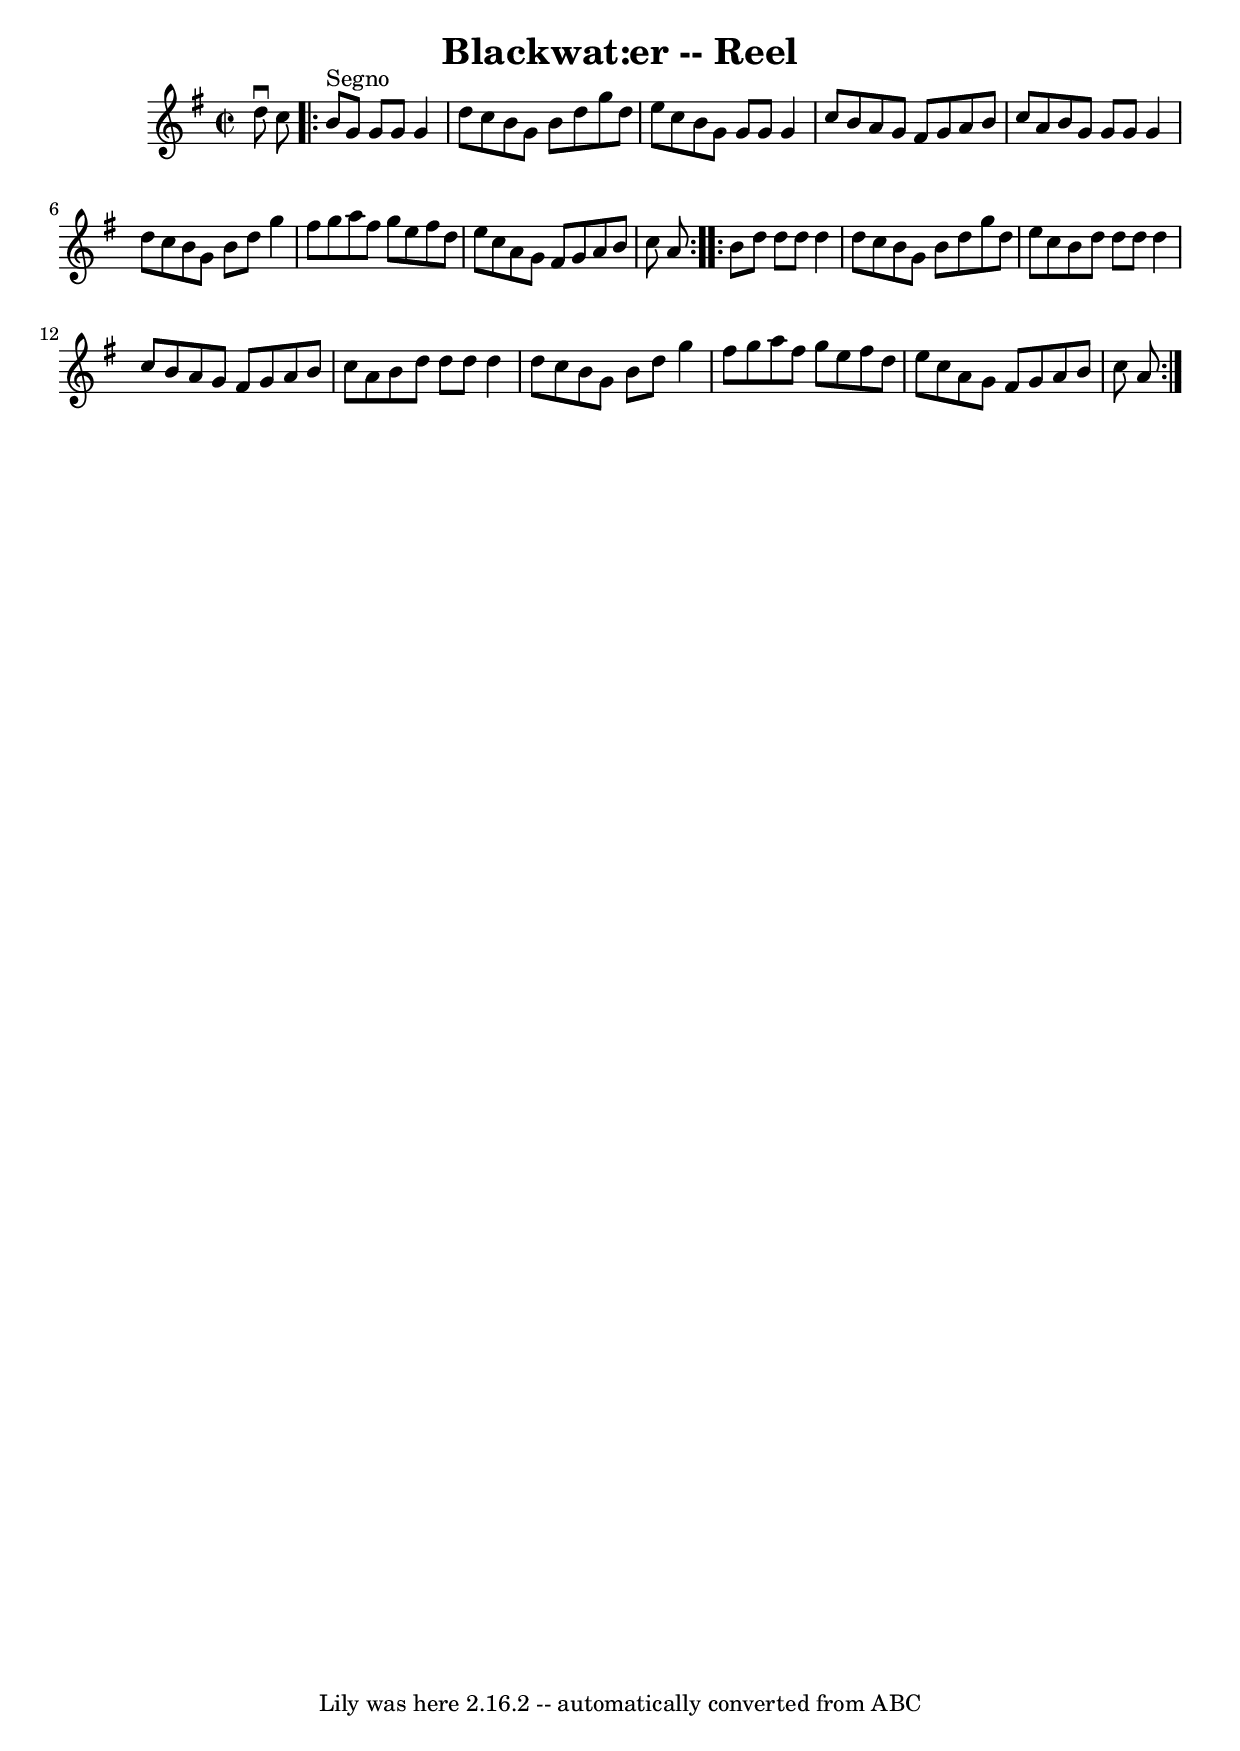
\version "2.7.40"
\include "Mammoth.ily"
\header {
	%% book = "Ryan's Mammoth Collection"
	crossRefNumber = "1"
	footnotes = ""
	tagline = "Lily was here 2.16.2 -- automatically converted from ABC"
	title = "Blackwat:er -- Reel"
}
voicedefault =  {


\override Staff.TimeSignature #'style = #'C
 \time 2/2 
\key g \major d''8^\downbow c''8    \repeat volta 2 { b'8 
^"Segno" g'8 g'8 g'8 g'4 d''8 c''8  |
 b'8 g'8    
b'8 d''8 g''8 d''8 e''8 c''8  |
 b'8 g'8 g'8    
g'8 g'4 c''8 b'8  |
 a'8 g'8 fis'8 g'8 a'8 b'8  
 c''8 a'8  |
 b'8 g'8 g'8 g'8 g'4 d''8 c''8  
|
 b'8 g'8 b'8 d''8 g''4 fis''8 g''8  |
 a''8 
 fis''8 g''8 e''8 fis''8 d''8 e''8 c''8  |
 a'8    
g'8 fis'8 g'8 a'8 b'8 c''8 a'8  } \repeat volta 2 { b'8   
 d''8 d''8 d''8 d''4 d''8 c''8  |
 b'8 g'8 b'8    
d''8 g''8 d''8 e''8 c''8  |
 b'8 d''8 d''8 d''8    
d''4 c''8 b'8  |
 a'8 g'8 fis'8 g'8 a'8 b'8    
c''8 a'8  |
 b'8 d''8 d''8 d''8 d''4 d''8 c''8  
|
 b'8 g'8 b'8 d''8 g''4 fis''8 g''8  |
 a''8 
 fis''8 g''8 e''8 fis''8 d''8 e''8 c''8  |
 a'8    
g'8 fis'8 g'8 a'8 b'8 c''8 a'8    }   
}

\score{
    <<

	\context Staff="default"
	{
	    \voicedefault 
	}

    >>
	\layout {
	}
	\midi {}
}
